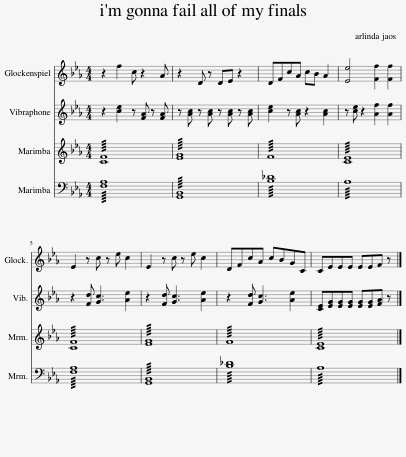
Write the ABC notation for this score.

X:1
%%score 1 2 3 4
L:1/8
M:4/4
I:linebreak $
K:Eb
V:1 treble transpose=24
V:2 treble
V:3 treble
V:4 bass
V:1
 z2 f2 c z2 A | z2 D z DE z2 | DFcA cB A2 | [Ee]4 [Ff]2 [Ff]2 |$ E2 z c z e c2 | %5
 E2 z c z e c2 | DFcA cBGC | CEEE EEF z |] %8
V:2
 z2 [ce]2 z [FA] z [FA] | z [Ac] z [Ac] z [Ac] z [Ac] | [ce]2 z [Ac] z2 [Ac]2 | z [ce] z2 [Af]2 [Af]2 |$ z2 [Fd] [Gc]3 [Ae]2 | %5
 z2 [Fd] [Gc]3 [Ae]2 | z2 [Fd] [Gc]3 [Ae]2 | [CE][EG][EG][EG] [EG][EG][FA] z |] %8
V:3
 !////![CF]8 | !////![EG]8 | !////!F8 | !////![CE]8 |$ !////![CF]8 | %5
 !////![EG]8 | !////!F8 | !////![CE]8 |] %8
V:4
 !////![F,A,]8 | !////![G,,B,,]8 | !////![B,_D]8 | !////!A,8 |$ !////![F,A,]8 | %5
 !////![G,,B,,]8 | !////![B,_D]8 | !////!A,8 |] %8
